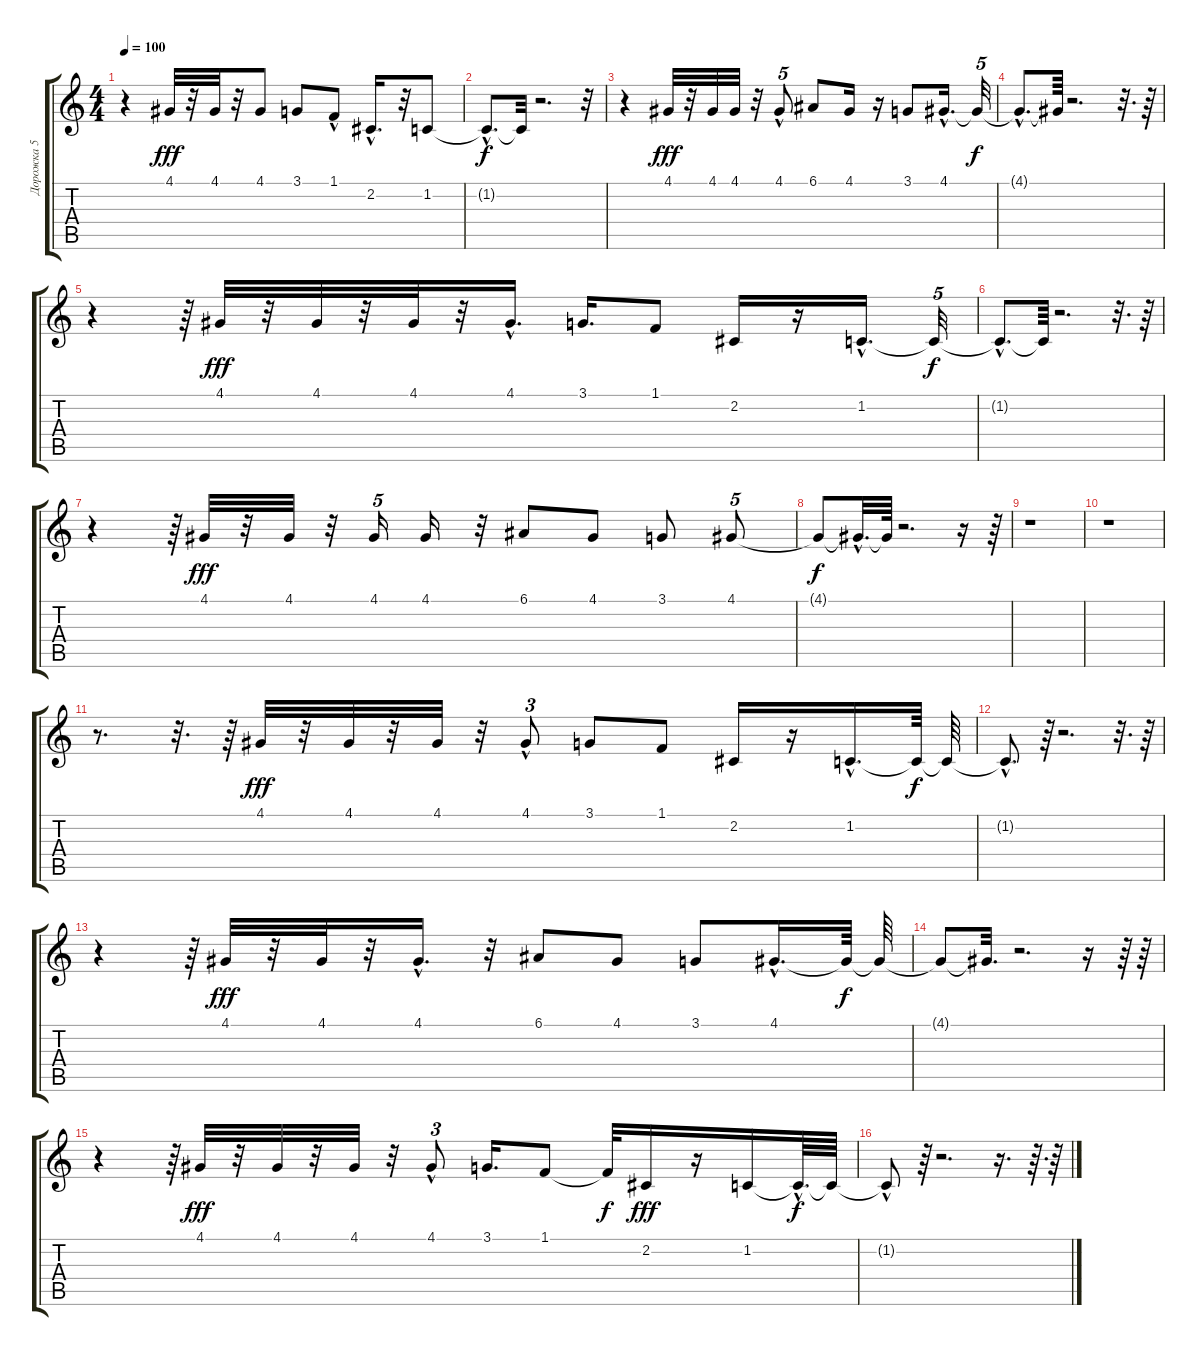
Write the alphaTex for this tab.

\track ("Дорожка 5" "Дорожка 5") {instrument electricgrandpiano}
\staff {score tabs}
\tuning (E4 B3 G3 D3 A2 E2) {hide}
\ts (4 4)
\tempo 100
\clef g2
\ks c
r.4{dy fff instrument electricgrandpiano} 4.1.32 r.32 4.1.32 r.32 4.1.8 3.1.8 1.1{hac}.8 2.2{hac}.16{d} r.32 1.2.8 |
1.2{hac t}.8{d dy f} 1.2{t}.32 r.2{d} r.32 |
r.4 4.1.32{dy fff} r.32 4.1.32 4.1.32 r.32 4.1{hac}.8{tu (5 4)} 6.1.8 4.1.16 r.16 3.1.8 4.1{hac}.16{d} 4.1{t}.32{tu (5 4) dy f} |
4.1{hac t}.8{d} 4.1{t}.64 r.2{d} r.32{d} r.64 |
r.4 r.64 4.1.32{dy fff} r.32 4.1.32 r.32 4.1.32 r.32 4.1{hac}.16{d} 3.1.16{d} 1.1.8 2.2.16 r.16 1.2{hac}.16{d} 1.2{t}.32{tu (5 4) dy f} |
1.2{hac t}.8{d} 1.2{t}.64 r.2{d} r.32{d} r.64 |
r.4 r.64 4.1.32{dy fff} r.32 4.1.32 r.32 4.1.16{tu (5 4)} 4.1.16 r.32 6.1.8 4.1.8 3.1.8 4.1.8{tu (5 4)} |
4.1{t}.8{dy f} 4.1{hac t}.32{d} 4.1{t}.64 r.2{d} r.16 r.64 |
r.1 |
r.1 |
r.8{d} r.32{d} r.64 4.1.32{dy fff} r.32 4.1.32 r.32 4.1.32 r.32 4.1{hac}.8{tu (3 2)} 3.1.8 1.1.8 2.2.16 r.16 1.2{hac}.16{d} 1.2{t}.64{dy f} 1.2{t}.64 |
1.2{hac t}.8{d} r.64 r.2{d} r.32{d} r.64 |
r.4 r.64 4.1.32{dy fff} r.32 4.1.32 r.32 4.1{hac}.16{d} r.32 6.1.8 4.1.8 3.1.8 4.1{hac}.16{d} 4.1{t}.64{dy f} 4.1{t}.64 |
4.1{t}.8 4.1{t}.32{d} r.2{d} r.16 r.64 r.64 |
r.4 r.64 4.1.32{dy fff} r.32 4.1.32 r.32 4.1.32 r.32 4.1{hac}.8{tu (3 2)} 3.1.16{d} 1.1.8 1.1{t}.32{dy f} 2.2.16{dy fff} r.16 1.2.16 1.2{hac t}.64{d dy f} 1.2{t}.64 |
1.2{hac t}.8 r.64 r.2{d} r.16{d} r.64{d} r.64
